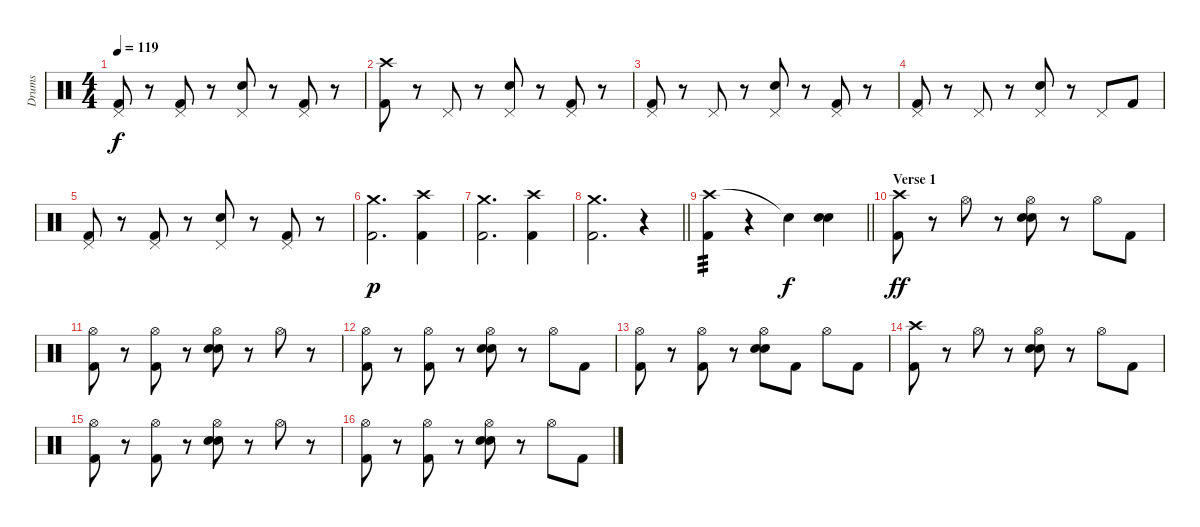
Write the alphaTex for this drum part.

\track ("Drums" "Drums") {instrument percussion}
\staff {score}
\articulation defaults
\ts (4 4)
\tempo 119
\clef neutral
\ks c
("Pedal Hi-Hat (hit)" "Kick (hit) 2").8{dy f} r.8 ("Pedal Hi-Hat (hit)" "Kick (hit) 2").8 r.8 ("Pedal Hi-Hat (hit)" "Electric Snare (hit)").8 r.8 ("Pedal Hi-Hat (hit)" "Kick (hit) 2").8 r.8 |
("Crash high (hit)" "Kick (hit) 2").8 r.8 "Pedal Hi-Hat (hit)".8 r.8 ("Pedal Hi-Hat (hit)" "Electric Snare (hit)").8 r.8 ("Pedal Hi-Hat (hit)" "Kick (hit) 2").8 r.8 |
("Pedal Hi-Hat (hit)" "Kick (hit) 2").8 r.8 "Pedal Hi-Hat (hit)".8 r.8 ("Pedal Hi-Hat (hit)" "Electric Snare (hit)").8 r.8 ("Pedal Hi-Hat (hit)" "Kick (hit) 2").8 r.8 |
("Pedal Hi-Hat (hit)" "Kick (hit) 2").8 r.8 "Pedal Hi-Hat (hit)".8 r.8 ("Pedal Hi-Hat (hit)" "Electric Snare (hit)").8 r.8 "Pedal Hi-Hat (hit)".8 "Kick (hit) 2".8 |
("Pedal Hi-Hat (hit)" "Kick (hit) 2").8 r.8 ("Pedal Hi-Hat (hit)" "Kick (hit) 2").8 r.8 ("Pedal Hi-Hat (hit)" "Electric Snare (hit)").8 r.8 ("Pedal Hi-Hat (hit)" "Kick (hit) 2").8 r.8 |
("Crash medium (hit)" "Kick (hit) 2").2{d dy p} ("Crash high (hit)" "Kick (hit) 2").4 |
("Crash medium (hit)" "Kick (hit) 2").2{d} ("Crash high (hit)" "Kick (hit) 2").4 |
\barLineRight lightlight
("Crash medium (hit)" "Kick (hit) 2").2{d} r.4 |
\barLineRight lightlight
("Crash high (hit)" "Kick (hit) 2").4{tp 3} r.4 "Snare (hit)"{t}.4{dy f} ("Electric Snare (hit)" "Electric Snare (hit)").4{bd 60} |
\section ("" "Verse 1")
("Crash high (hit)" "Kick (hit) 2").8{dy ff} r.8 "Hi-Hat (open)".8 r.8 ("Hi-Hat (open)" "Electric Snare (hit)" "Electric Snare (hit)").8 r.8 "Hi-Hat (open)".8 "Kick (hit) 2".8 |
("Hi-Hat (open)" "Kick (hit) 2").8 r.8 ("Hi-Hat (open)" "Kick (hit) 2").8 r.8 ("Hi-Hat (open)" "Electric Snare (hit)" "Electric Snare (hit)").8 r.8 "Hi-Hat (open)".8 r.8 |
("Hi-Hat (open)" "Kick (hit) 2").8 r.8 ("Hi-Hat (open)" "Kick (hit) 2").8 r.8 ("Hi-Hat (open)" "Electric Snare (hit)" "Electric Snare (hit)").8 r.8 "Hi-Hat (open)".8 "Kick (hit) 2".8 |
("Hi-Hat (open)" "Kick (hit) 2").8 r.8 ("Hi-Hat (open)" "Kick (hit) 2").8 r.8 ("Hi-Hat (open)" "Electric Snare (hit)" "Electric Snare (hit)").8 "Kick (hit) 2".8 "Hi-Hat (open)".8 "Kick (hit) 2".8 |
("Crash high (hit)" "Kick (hit) 2").8 r.8 "Hi-Hat (open)".8 r.8 ("Hi-Hat (open)" "Electric Snare (hit)" "Electric Snare (hit)").8 r.8 "Hi-Hat (open)".8 "Kick (hit) 2".8 |
("Hi-Hat (open)" "Kick (hit) 2").8 r.8 ("Hi-Hat (open)" "Kick (hit) 2").8 r.8 ("Hi-Hat (open)" "Electric Snare (hit)" "Electric Snare (hit)").8 r.8 "Hi-Hat (open)".8 r.8 |
("Hi-Hat (open)" "Kick (hit) 2").8 r.8 ("Hi-Hat (open)" "Kick (hit) 2").8 r.8 ("Hi-Hat (open)" "Electric Snare (hit)" "Electric Snare (hit)").8 r.8 "Hi-Hat (open)".8 "Kick (hit) 2".8
